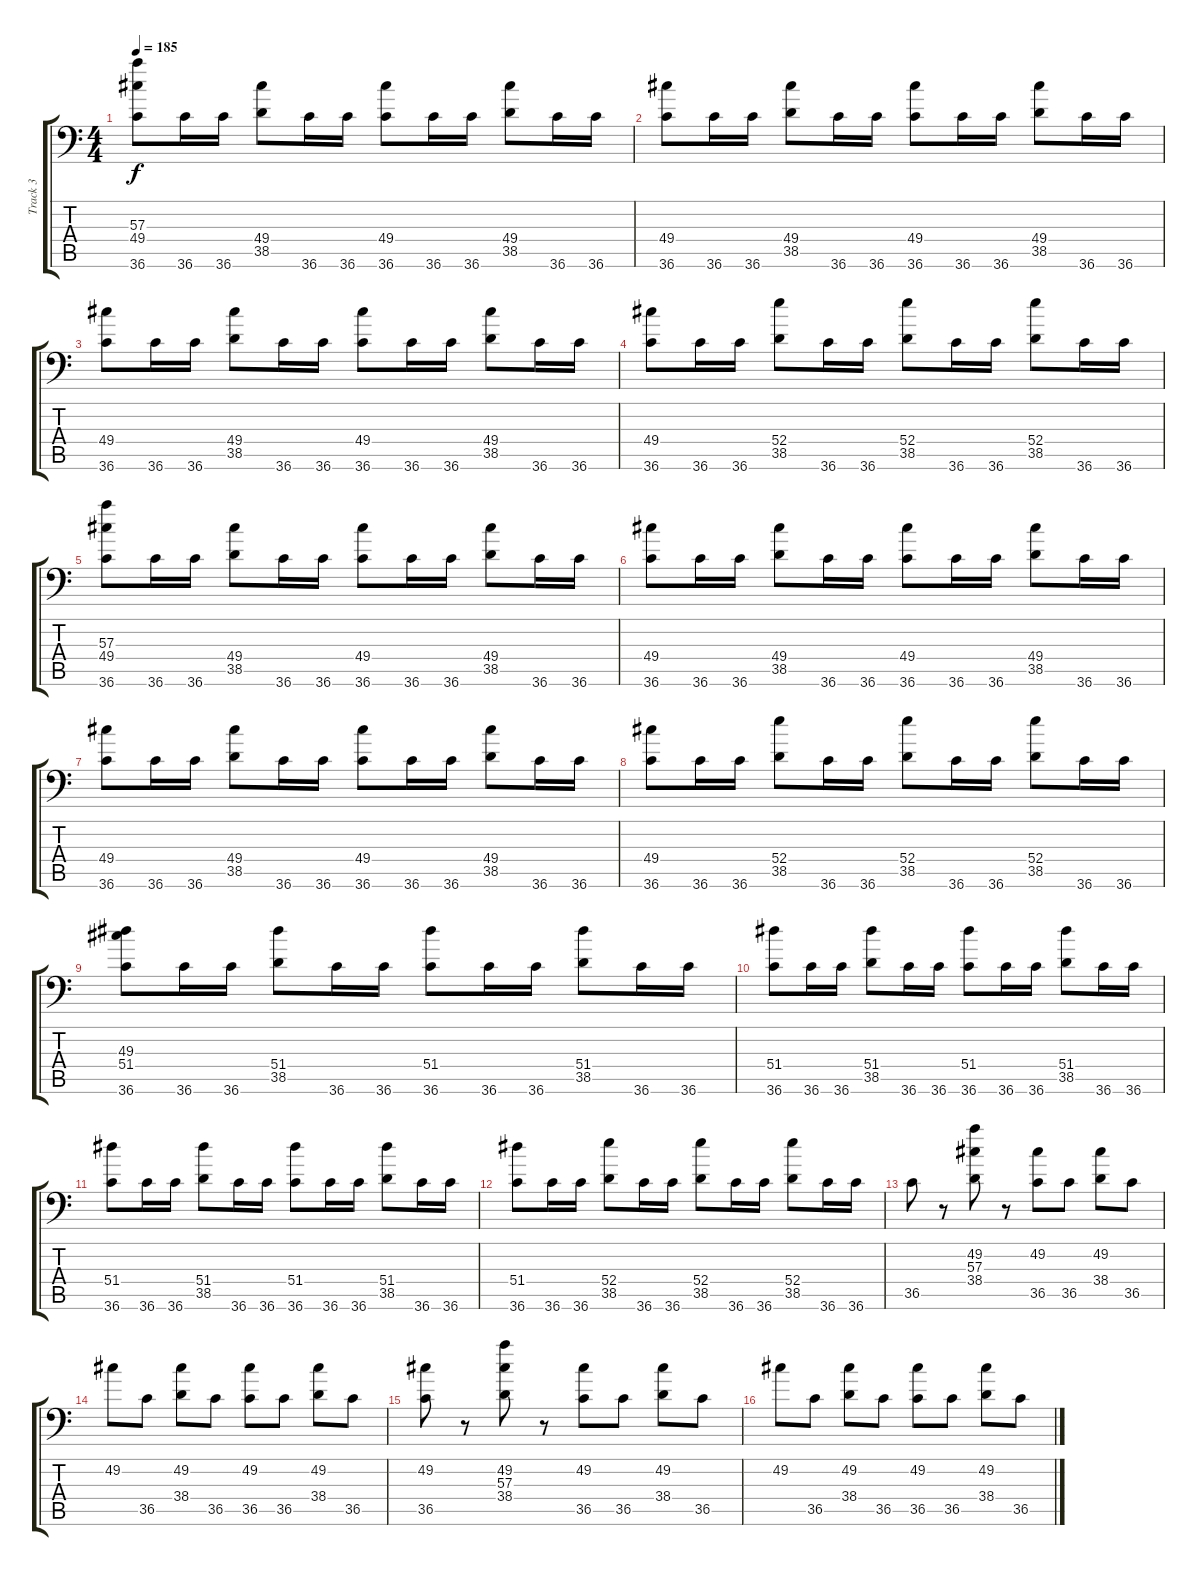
\track ("Track 3" "Track 3") {instrument acousticgrandpiano}
\staff {score tabs}
\tuning (C-1 C-1 C-1 C-1 C-1 C-1) {hide}
\ts (4 4)
\tempo 185
\clef f4
\ks c
(57.3 49.4 36.6).8{dy f} 36.6.16 36.6.16 (49.4 38.5).8 36.6.16 36.6.16 (49.4 36.6).8 36.6.16 36.6.16 (49.4 38.5).8 36.6.16 36.6.16 |
(49.4 36.6).8 36.6.16 36.6.16 (49.4 38.5).8 36.6.16 36.6.16 (49.4 36.6).8 36.6.16 36.6.16 (49.4 38.5).8 36.6.16 36.6.16 |
(49.4 36.6).8 36.6.16 36.6.16 (49.4 38.5).8 36.6.16 36.6.16 (49.4 36.6).8 36.6.16 36.6.16 (49.4 38.5).8 36.6.16 36.6.16 |
(49.4 36.6).8 36.6.16 36.6.16 (52.4 38.5).8 36.6.16 36.6.16 (52.4 38.5).8 36.6.16 36.6.16 (52.4 38.5).8 36.6.16 36.6.16 |
(57.3 49.4 36.6).8 36.6.16 36.6.16 (49.4 38.5).8 36.6.16 36.6.16 (49.4 36.6).8 36.6.16 36.6.16 (49.4 38.5).8 36.6.16 36.6.16 |
(49.4 36.6).8 36.6.16 36.6.16 (49.4 38.5).8 36.6.16 36.6.16 (49.4 36.6).8 36.6.16 36.6.16 (49.4 38.5).8 36.6.16 36.6.16 |
(49.4 36.6).8 36.6.16 36.6.16 (49.4 38.5).8 36.6.16 36.6.16 (49.4 36.6).8 36.6.16 36.6.16 (49.4 38.5).8 36.6.16 36.6.16 |
(49.4 36.6).8 36.6.16 36.6.16 (52.4 38.5).8 36.6.16 36.6.16 (52.4 38.5).8 36.6.16 36.6.16 (52.4 38.5).8 36.6.16 36.6.16 |
(49.3 51.4 36.6).8 36.6.16 36.6.16 (51.4 38.5).8 36.6.16 36.6.16 (51.4 36.6).8 36.6.16 36.6.16 (51.4 38.5).8 36.6.16 36.6.16 |
(51.4 36.6).8 36.6.16 36.6.16 (51.4 38.5).8 36.6.16 36.6.16 (51.4 36.6).8 36.6.16 36.6.16 (51.4 38.5).8 36.6.16 36.6.16 |
(51.4 36.6).8 36.6.16 36.6.16 (51.4 38.5).8 36.6.16 36.6.16 (51.4 36.6).8 36.6.16 36.6.16 (51.4 38.5).8 36.6.16 36.6.16 |
(51.4 36.6).8 36.6.16 36.6.16 (52.4 38.5).8 36.6.16 36.6.16 (52.4 38.5).8 36.6.16 36.6.16 (52.4 38.5).8 36.6.16 36.6.16 |
36.5.8 r.8 (49.2 57.3 38.4).8 r.8 (49.2 36.5).8 36.5.8 (49.2 38.4).8 36.5.8 |
49.2.8 36.5.8 (49.2 38.4).8 36.5.8 (49.2 36.5).8 36.5.8 (49.2 38.4).8 36.5.8 |
(49.2 36.5).8 r.8 (49.2 57.3 38.4).8 r.8 (49.2 36.5).8 36.5.8 (49.2 38.4).8 36.5.8 |
49.2.8 36.5.8 (49.2 38.4).8 36.5.8 (49.2 36.5).8 36.5.8 (49.2 38.4).8 36.5.8
